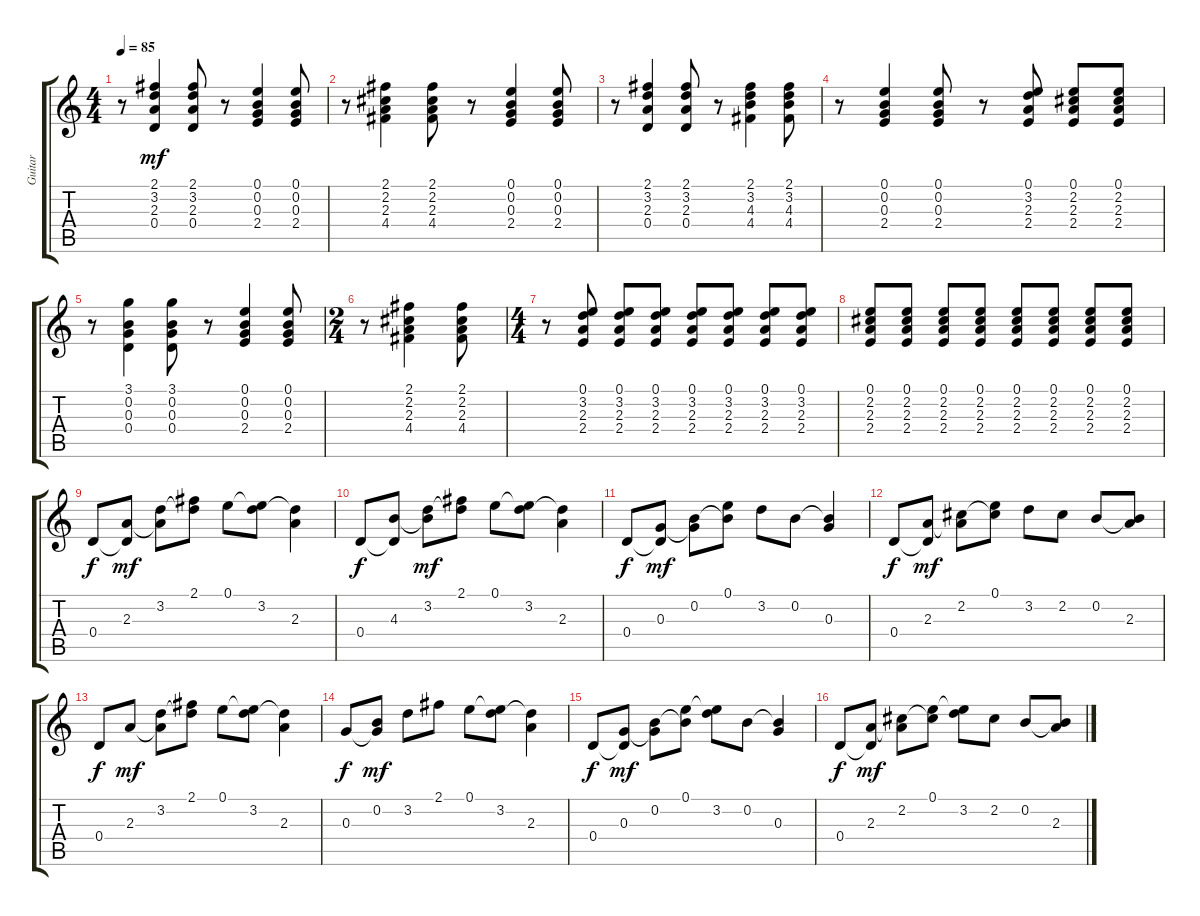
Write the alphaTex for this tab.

\track ("Guitar" "Guitar") {instrument acousticguitarsteel}
\staff {score tabs}
\tuning (E4 B3 G3 D3 A2 E2) {hide}
\ts (4 4)
\tempo 85
\clef g2
\ks c
r.8{dy mf} (2.1 3.2 2.3 0.4).4 (2.1 3.2 2.3 0.4).8 r.8 (0.1 0.2 0.3 2.4).4 (0.1 0.2 0.3 2.4).8 |
r.8 (2.1 2.2 2.3 4.4).4 (2.1 2.2 2.3 4.4).8 r.8 (0.1 0.2 0.3 2.4).4 (0.1 0.2 0.3 2.4).8 |
r.8 (2.1 3.2 2.3 0.4).4 (2.1 3.2 2.3 0.4).8 r.8 (2.1 3.2 4.3 4.4).4 (2.1 3.2 4.3 4.4).8 |
r.8 (0.1 0.2 0.3 2.4).4 (0.1 0.2 0.3 2.4).8 r.8 (0.1 3.2 2.3 2.4).8 (0.1 2.2 2.3 2.4).8 (0.1 2.2 2.3 2.4).8 |
r.8 (3.1 0.2 0.3 0.4).4 (3.1 0.2 0.3 0.4).8 r.8 (0.1 0.2 0.3 2.4).4 (0.1 0.2 0.3 2.4).8 |
\ts (2 4)
r.8 (2.1 2.2 2.3 4.4).4 (2.1 2.2 2.3 4.4).8 |
\ts (4 4)
r.8 (0.1 3.2 2.3 2.4).8 (0.1 3.2 2.3 2.4).8 (0.1 3.2 2.3 2.4).8 (0.1 3.2 2.3 2.4).8 (0.1 3.2 2.3 2.4).8 (0.1 3.2 2.3 2.4).8 (0.1 3.2 2.3 2.4).8 |
(0.1 2.2 2.3 2.4).8 (0.1 2.2 2.3 2.4).8 (0.1 2.2 2.3 2.4).8 (0.1 2.2 2.3 2.4).8 (0.1 2.2 2.3 2.4).8 (0.1 2.2 2.3 2.4).8 (0.1 2.2 2.3 2.4).8 (0.1 2.2 2.3 2.4).8 |
0.4.8{dy f} (2.3 0.4{t}).8{dy mf} (3.2 2.3{t}).8 (2.1 3.2{t}).8 0.1.8 (0.1{t} 3.2).8 (3.2{t} 2.3).4 |
0.4.8{dy f} (4.3 0.4{t}).8 (3.2 4.3{t}).8{dy mf} (2.1 3.2{t}).8 0.1.8 (0.1{t} 3.2).8 (3.2{t} 2.3).4 |
0.4.8{dy f} (0.3 0.4{t}).8{dy mf} (0.2 0.3{t}).8 (0.1 0.2{t}).8 3.2.8 0.2.8 (0.2{t} 0.3).4 |
0.4.8{dy f} (2.3 0.4{t}).8{dy mf} (2.2 2.3{t}).8 (0.1 2.2{t}).8 3.2.8 2.2.8 0.2.8 (0.2{t} 2.3).8 |
0.4.8{dy f} 2.3.8{dy mf} (3.2 2.3{t}).8 (2.1 3.2{t}).8 0.1.8 (0.1{t} 3.2).8 (3.2{t} 2.3).4 |
0.3.8{dy f} (0.2 0.3{t}).8{dy mf} 3.2.8 2.1.8 0.1.8 (0.1{t} 3.2).8 (3.2{t} 2.3).4 |
0.4.8{dy f} (0.3 0.4{t}).8{dy mf} (0.2 0.3{t}).8 (0.1 0.2{t}).8 (0.1{t} 3.2).8 0.2.8 (0.2{t} 0.3).4 |
0.4.8{dy f} (2.3 0.4{t}).8{dy mf} (2.2 2.3{t}).8 (0.1 2.2{t}).8 (0.1{t} 3.2).8 2.2.8 0.2.8 (0.2{t} 2.3).8
